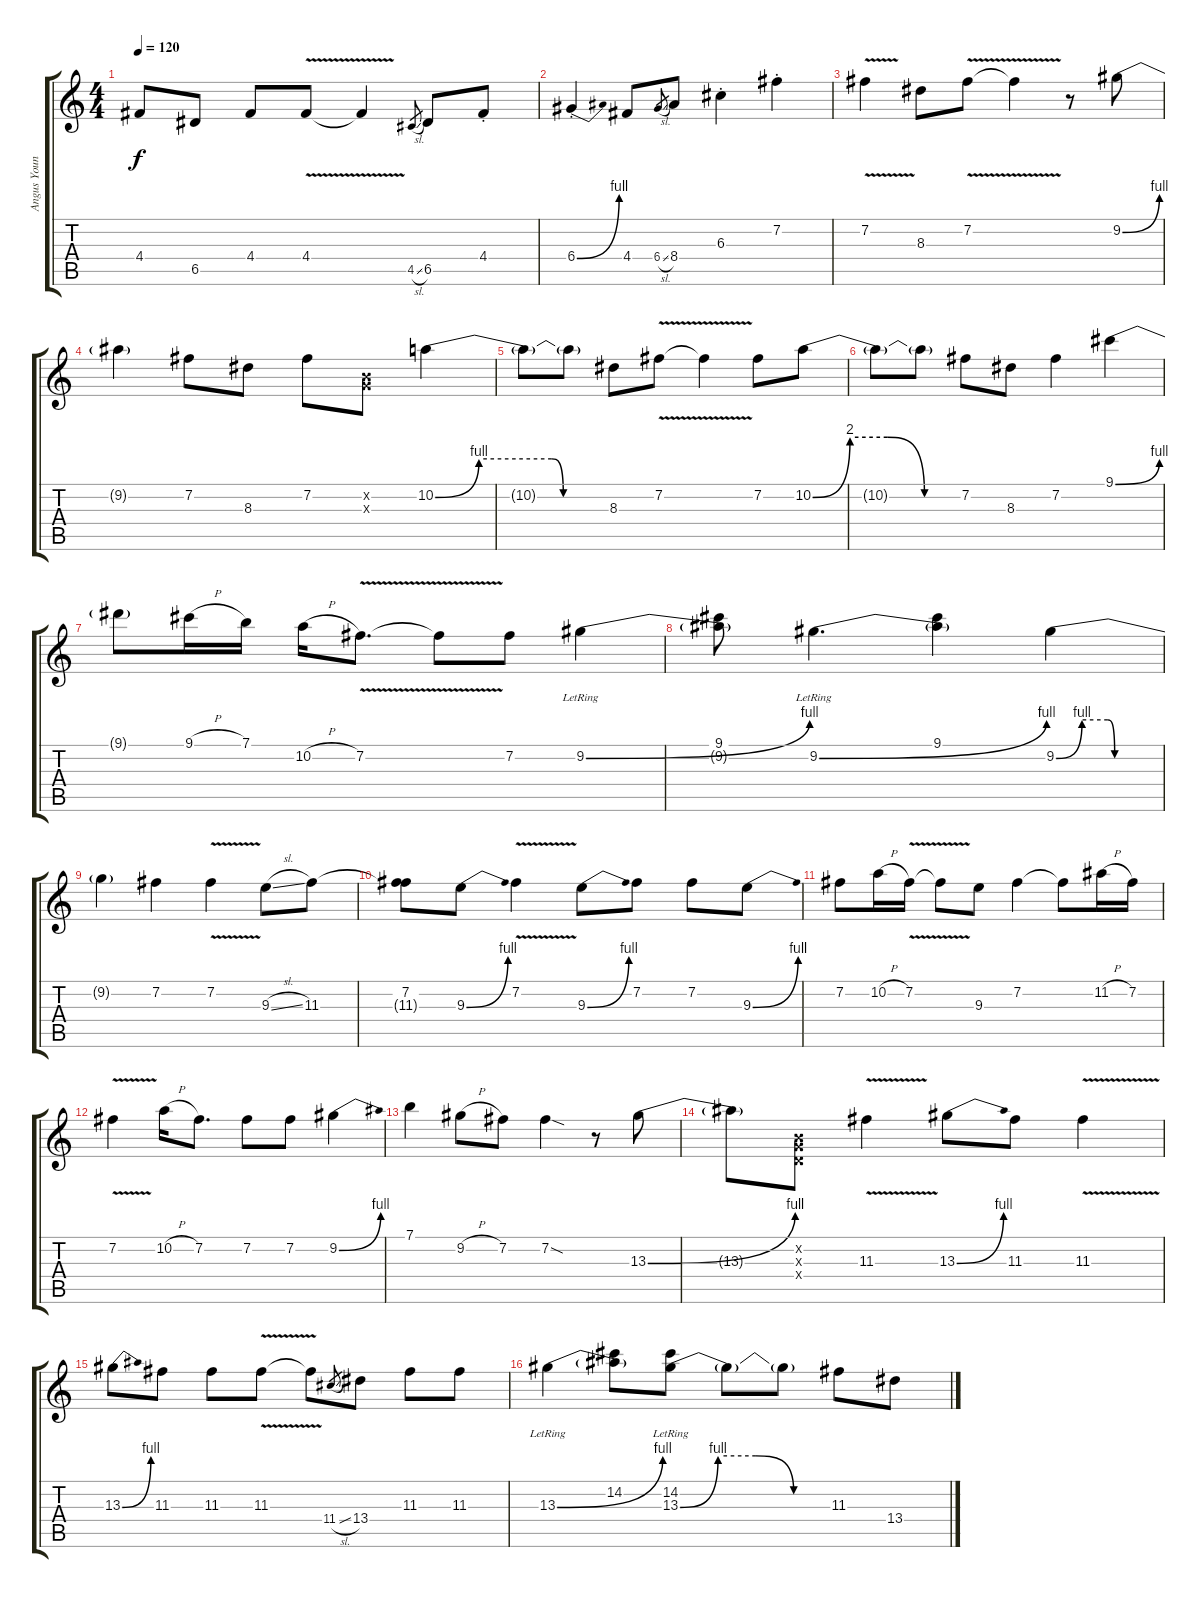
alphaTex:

\track ("Angus Young" "Angus Youn") {instrument distortionguitar}
\staff {score tabs}
\tuning (E4 B3 G3 D3 A2 E2) {hide}
\ts (4 4)
\tempo 120
\clef g2
\ks c
4.4.8{dy f} 6.5.8 4.4.8 4.4{v}.8 4.4{t}.4 4.5{sl}.8{gr} 6.5.8 4.4{st}.8 |
6.4{be (bend 0 0 60 4) st}.4 4.4.8 6.4{sl}.8{gr} 8.4.8 6.3{st}.4 7.2{st}.4 |
7.2{v}.4 8.3.8 7.2{v}.8 7.2{t}.4 r.8 9.2{be (bend 0 0 60 4)}.8 |
9.2{t}.4 7.2.8 8.3.8 7.2.8 (0.2{x} 0.3{x}).8 10.2{be (custom 0 0 15 4 40 4 44 0 60 0)}.4 |
10.2{t}.8 10.2{t}.8 8.3.8 7.2{v}.8 7.2{t}.4 7.2.8 10.2{be (custom 0 0 15 8 30 8 45 0 60 0)}.8 |
10.2{t}.8 10.2{t}.8 7.2.8 8.3.8 7.2.4 9.1{be (bend 0 0 60 4)}.4 |
9.1{t}.8 9.1{h}.16 7.1.16 10.2{h}.16 7.2{v}.8{d} 7.2{t}.8 7.2.8 9.2{be (bend 0 0 60 4) lr}.4 |
(9.1 9.2{t}).8 9.2{be (bend 0 0 60 4) lr}.4{d} (9.1 9.2{t}).4 9.2{be (custom 0 0 15 4 30 4 34 0 60 0)}.4 |
9.2{t}.4 7.2.4 7.2{v}.4 9.3{sl}.8 11.3.8 |
(7.2 11.3{t}).8 9.3{be (bend 0 0 60 4)}.8 7.2{v}.4 9.3{be (bend 0 0 60 4)}.8 7.2.8 7.2.8 9.3{be (bend 0 0 60 4)}.8 |
7.2.8 10.2{h}.16 7.2{v}.16 7.2{t}.8 9.3.8 7.2.4 7.2{t}.8 11.2{h}.16 7.2.16 |
7.2{v}.4 10.2{h}.16 7.2.8{d} 7.2.8 7.2.8 9.2{be (bend 0 0 60 4)}.4 |
7.1.4 9.2{h}.8 7.2.8 7.2{sod}.4 r.8 13.3{be (bend 0 0 60 4)}.8 |
13.3{t}.8 (0.2{x} 0.3{x} 0.4{x}).8 11.3{v}.4 13.3{be (bend 0 0 60 4)}.8 11.3.8 11.3{v}.4 |
13.3{be (bend 0 0 60 4)}.8 11.3.8 11.3.8 11.3{v}.8 11.3{t}.8 11.4{sl}.8{gr} 13.4.8 11.3.8 11.3.8 |
13.3{be (bend 0 0 60 4) lr}.4 (14.2 13.3{t}).8 (14.2 13.3{be (custom 0 0 15 4 30 4 45 0 60 0) lr}).8 13.3{t}.8 13.3{t}.8 11.3.8 13.4.8
